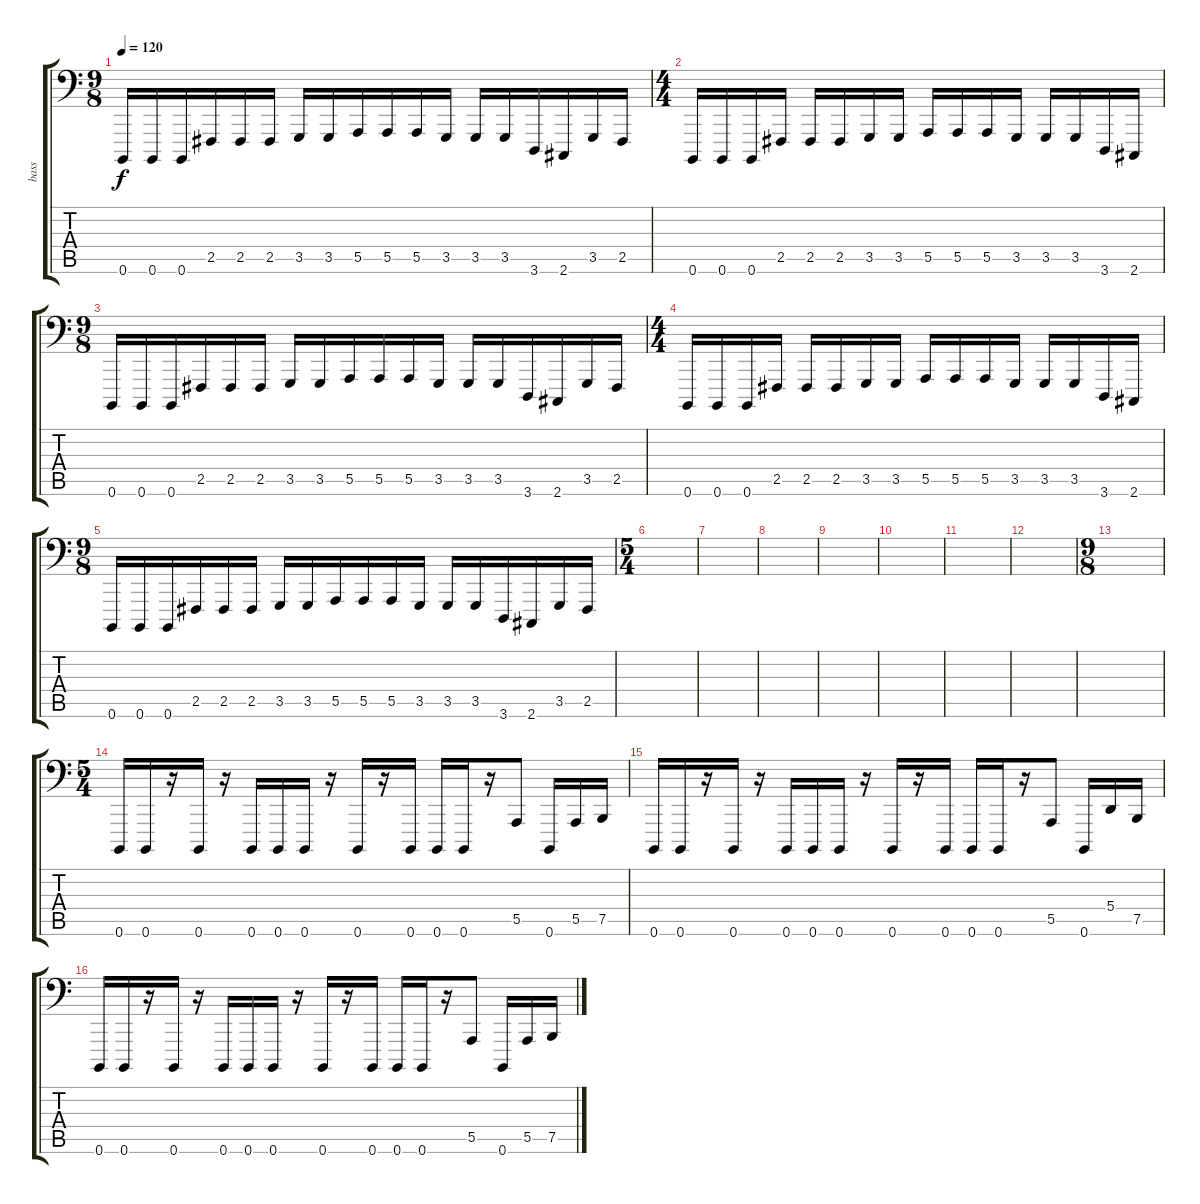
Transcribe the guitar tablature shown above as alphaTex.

\track ("bass" "bass") {instrument brightacousticpiano}
\staff {score tabs}
\tuning (C3 G2 D2 A1 E1 B0) {hide}
\ts (9 8)
\tempo 120
\clef f4
\ks c
0.6.16{dy f} 0.6.16 0.6.16 2.5.16 2.5.16 2.5.16 3.5.16 3.5.16 5.5.16 5.5.16 5.5.16 3.5.16 3.5.16 3.5.16 3.6.16 2.6.16 3.5.16 2.5.16 |
\ts (4 4)
0.6.16 0.6.16 0.6.16 2.5.16 2.5.16 2.5.16 3.5.16 3.5.16 5.5.16 5.5.16 5.5.16 3.5.16 3.5.16 3.5.16 3.6.16 2.6.16 |
\ts (9 8)
0.6.16 0.6.16 0.6.16 2.5.16 2.5.16 2.5.16 3.5.16 3.5.16 5.5.16 5.5.16 5.5.16 3.5.16 3.5.16 3.5.16 3.6.16 2.6.16 3.5.16 2.5.16 |
\ts (4 4)
0.6.16 0.6.16 0.6.16 2.5.16 2.5.16 2.5.16 3.5.16 3.5.16 5.5.16 5.5.16 5.5.16 3.5.16 3.5.16 3.5.16 3.6.16 2.6.16 |
\ts (9 8)
0.6.16{volume 0} 0.6.16 0.6.16 2.5.16 2.5.16 2.5.16 3.5.16 3.5.16 5.5.16 5.5.16 5.5.16 3.5.16 3.5.16 3.5.16 3.6.16 2.6.16 3.5.16 2.5.16 |
\ts (5 4)
|
|
|
|
|
|
|
\ts (9 8)
|
\ts (5 4)
0.6.16{volume 15} 0.6.16 r.16 0.6.16 r.16 0.6.16 0.6.16 0.6.16 r.16 0.6.16 r.16 0.6.16 0.6.16 0.6.16 r.16 5.5.8 0.6.16 5.5.16 7.5.16 |
0.6.16 0.6.16 r.16 0.6.16 r.16 0.6.16 0.6.16 0.6.16 r.16 0.6.16 r.16 0.6.16 0.6.16 0.6.16 r.16 5.5.8 0.6.16 5.4.16 7.5.16 |
0.6.16 0.6.16 r.16 0.6.16 r.16 0.6.16 0.6.16 0.6.16 r.16 0.6.16 r.16 0.6.16 0.6.16 0.6.16 r.16 5.5.8 0.6.16 5.5.16 7.5.16
